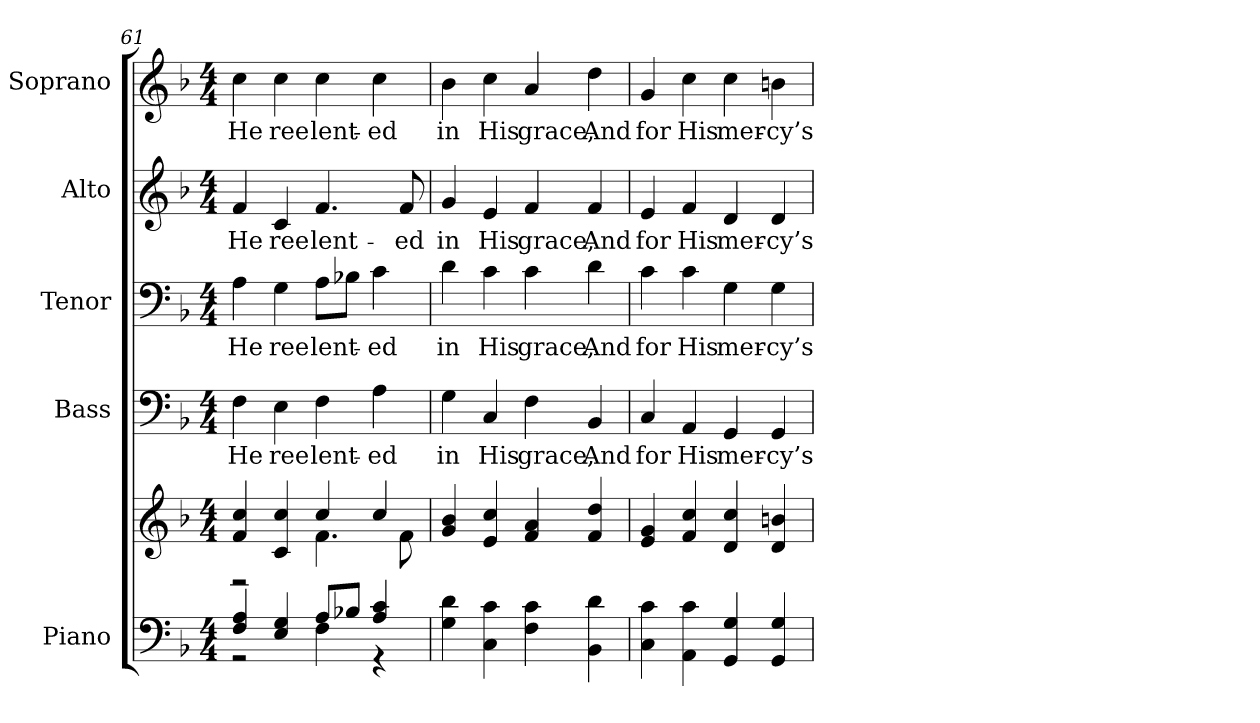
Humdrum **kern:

**kern	**kern	**kern	**text	**kern	**text	**kern	**text	**kern	**text
*part5	*part5	*part4	*part4	*part3	*part3	*part2	*part2	*part1	*part1
*staff6	*staff5	*staff4	*staff4	*staff3	*staff3	*staff2	*staff2	*staff1	*staff1
*I"Piano	*	*I"Bass	*	*I"Tenor	*	*I"Alto	*	*I"Soprano	*
*I'Pno.	*	*I'B.	*	*I'T.	*	*I'A.	*	*I'S.	*
*clefF4	*clefG2	*clefF4	*	*clefF4	*	*clefG2	*	*clefG2	*
*k[b-]	*k[b-]	*k[b-]	*	*k[b-]	*	*k[b-]	*	*k[b-]	*
*F:	*F:	*F:	*	*F:	*	*F:	*	*F:	*
*M4/4	*M4/4	*M4/4	*	*M4/4	*	*M4/4	*	*M4/4	*
=61	=61	=61	=61	=61	=61	=61	=61	=61	=61
*^	*^	*	*	*	*	*	*	*	*
!	!	!	!	!	!LO:LY:b:color=#000000	!	!	!	!	!	!
!	!	!	!	!	!	!	!LO:LY:b:color=#000000	!	!	!	!
!	!	!	!	!	!	!	!	!	!LO:LY:b:color=#000000	!	!
!	!	!	!	!	!	!	!	!	!	!	!LO:LY:b:color=#000000
4Fi/ 4Ai	2r	4fi/ 4cci	2r	4Fi\	He	4Ai\	He	4fi/	He	4cci\	He
!	!	!	!	!	!LO:LY:b:color=#000000	!	!	!	!	!	!
!	!	!	!	!	!	!	!LO:LY:b:color=#000000	!	!	!	!
!	!	!	!	!	!	!	!	!	!LO:LY:b:color=#000000	!	!
!	!	!	!	!	!	!	!	!	!	!	!LO:LY:b:color=#000000
4Ei/ 4Gi	.	4ci/ 4cci	.	4Ei\	ree	4Gi\	ree	4ci/	ree	4cci\	ree
!	!	!	!	!	!LO:LY:b:color=#000000	!	!	!	!	!	!
!	!	!	!	!	!	!	!LO:LY:b:color=#000000	!	!	!	!
!	!	!	!	!	!	!	!	!	!LO:LY:b:color=#000000	!	!
!	!	!	!	!	!	!	!	!	!	!	!LO:LY:b:color=#000000
8Ai/L	4Fi\	4cci/	4.fi\	4Fi\	lent-	8Ai\L	lent-	4.fi/	lent-	4cci\	lent-
8B-Xi/J	.	.	.	.	.	8B-Xi\J	.	.	.	.	.
!	!	!	!	!	!LO:LY:b:color=#000000	!	!	!	!	!	!
!	!	!	!	!	!	!	!LO:LY:b:color=#000000	!	!	!	!
!	!	!	!	!	!	!	!	!	!	!	!LO:LY:b:color=#000000
4Ai/ 4ci	4r	4cci/	.	4Ai\	-ed	4ci\	-ed	.	.	4cci\	-ed
!	!	!	!	!	!	!	!	!	!LO:LY:b:color=#000000	!	!
.	.	.	8fi\	.	.	.	.	8fi/	-ed	.	.
*v	*v	*	*	*	*	*	*	*	*	*	*
*	*v	*v	*	*	*	*	*	*	*	*
!!LO:PB:g=z
=62	=62	=62	=62	=62	=62	=62	=62	=62	=62
*	*^	*	*	*	*	*	*	*	*
!	!	!	!	!LO:LY:b:color=#000000	!	!	!	!	!	!
*	*v	*v	*	*	*	*	*	*	*	*
*	*^	*	*	*	*	*	*	*	*
!	!	!	!	!	!	!LO:LY:b:color=#000000	!	!	!	!
*	*v	*v	*	*	*	*	*	*	*	*
*	*^	*	*	*	*	*	*	*	*
!	!	!	!	!	!	!	!	!LO:LY:b:color=#000000	!	!
*	*v	*v	*	*	*	*	*	*	*	*
*	*^	*	*	*	*	*	*	*	*
!	!	!	!	!	!	!	!	!	!	!LO:LY:b:color=#000000
*	*v	*v	*	*	*	*	*	*	*	*
4Gi\ 4di	4gi/ 4b-i	4Gi\	in	4di\	in	4gi/	in	4b-i\	in
!	!	!	!LO:LY:b:color=#000000	!	!	!	!	!	!
!	!	!	!	!	!LO:LY:b:color=#000000	!	!	!	!
!	!	!	!	!	!	!	!LO:LY:b:color=#000000	!	!
!	!	!	!	!	!	!	!	!	!LO:LY:b:color=#000000
4Ci\ 4ci	4ei/ 4cci	4Ci/	His	4ci\	His	4ei/	His	4cci\	His
!	!	!	!LO:LY:b:color=#000000	!	!	!	!	!	!
!	!	!	!	!	!LO:LY:b:color=#000000	!	!	!	!
!	!	!	!	!	!	!	!LO:LY:b:color=#000000	!	!
!	!	!	!	!	!	!	!	!	!LO:LY:b:color=#000000
4Fi\ 4ci	4fi/ 4ai	4Fi\	grace,	4ci\	grace,	4fi/	grace,	4ai/	grace,
!	!	!	!LO:LY:b:color=#000000	!	!	!	!	!	!
!	!	!	!	!	!LO:LY:b:color=#000000	!	!	!	!
!	!	!	!	!	!	!	!LO:LY:b:color=#000000	!	!
!	!	!	!	!	!	!	!	!	!LO:LY:b:color=#000000
4BB-i\ 4di	4fi/ 4ddi	4BB-i/	And	4di\	And	4fi/	And	4ddi\	And
=63	=63	=63	=63	=63	=63	=63	=63	=63	=63
!	!	!	!LO:LY:b:color=#000000	!	!	!	!	!	!
!	!	!	!	!	!LO:LY:b:color=#000000	!	!	!	!
!	!	!	!	!	!	!	!LO:LY:b:color=#000000	!	!
!	!	!	!	!	!	!	!	!	!LO:LY:b:color=#000000
4Ci\ 4ci	4ei/ 4gi	4Ci/	for	4ci\	for	4ei/	for	4gi/	for
!	!	!	!LO:LY:b:color=#000000	!	!	!	!	!	!
!	!	!	!	!	!LO:LY:b:color=#000000	!	!	!	!
!	!	!	!	!	!	!	!LO:LY:b:color=#000000	!	!
!	!	!	!	!	!	!	!	!	!LO:LY:b:color=#000000
4AAi\ 4ci	4fi/ 4cci	4AAi/	His	4ci\	His	4fi/	His	4cci\	His
!	!	!	!LO:LY:b:color=#000000	!	!	!	!	!	!
!	!	!	!	!	!LO:LY:b:color=#000000	!	!	!	!
!	!	!	!	!	!	!	!LO:LY:b:color=#000000	!	!
!	!	!	!	!	!	!	!	!	!LO:LY:b:color=#000000
4GGi/ 4Gi	4di/ 4cci	4GGi/	mer-	4Gi\	mer-	4di/	mer-	4cci\	mer-
!	!	!	!LO:LY:b:color=#000000	!	!	!	!	!	!
!	!	!	!	!	!LO:LY:b:color=#000000	!	!	!	!
!	!	!	!	!	!	!	!LO:LY:b:color=#000000	!	!
!	!	!	!	!	!	!	!	!	!LO:LY:b:color=#000000
4GGi/ 4Gi	4di/ 4bni	4GGi/	-cy’s	4Gi\	-cy’s	4di/	-cy’s	4bni\	-cy’s
=	=	=	=	=	=	=	=	=	=
*-	*-	*-	*-	*-	*-	*-	*-	*-	*-
